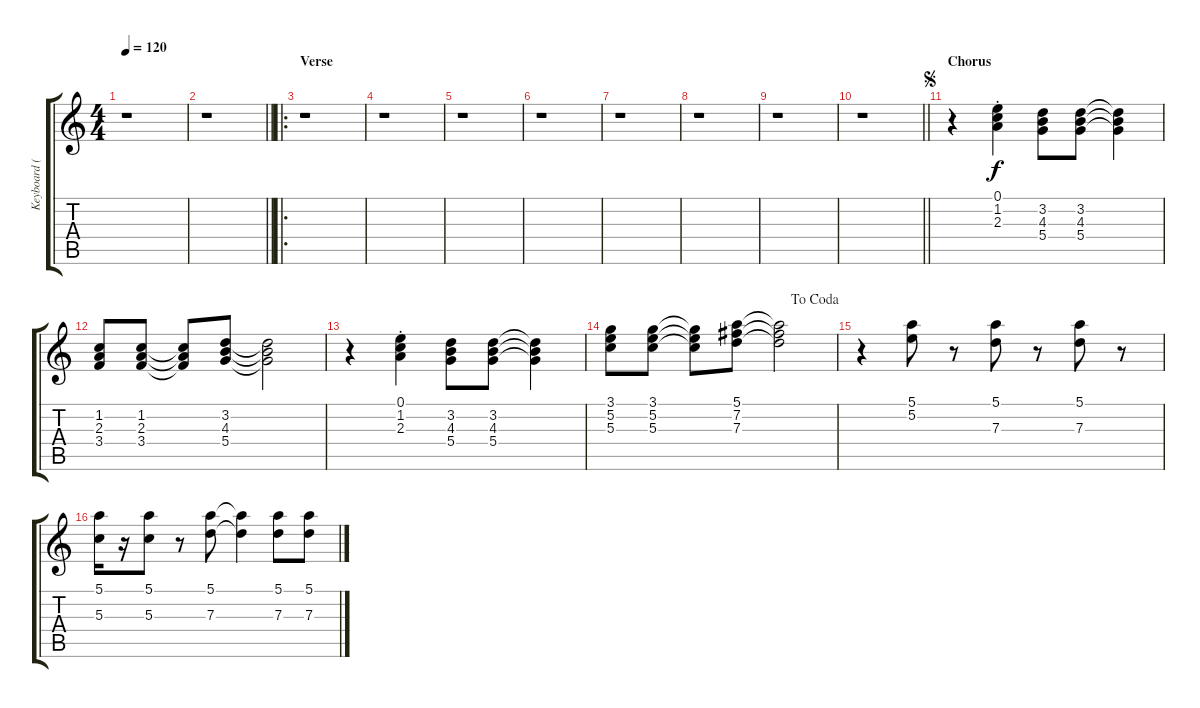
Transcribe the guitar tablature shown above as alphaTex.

\track ("Keyboard (1 octave higher)" "Keyboard (") {instrument lead2sawtooth}
\staff {score tabs}
\tuning (E5 B4 G4 D4 A3 E3) {hide}
\ts (4 4)
\tempo 120
\clef g2
\ks c
r.1{dy f instrument lead2sawtooth} |
\barLineRight lightlight
r.1 |
\ro
\section ("" "Verse")
r.1 |
r.1 |
r.1 |
r.1 |
r.1 |
r.1 |
r.1 |
\barLineRight lightlight
r.1 |
\section ("" "Chorus")
\jump segno
r.4 (0.1{st} 1.2{st} 2.3{st}).4 (3.2 4.3 5.4).8 (3.2 4.3 5.4).8 (3.2{t} 4.3{t} 5.4{t}).4 |
(1.2 2.3 3.4).8 (1.2 2.3 3.4).8 (1.2{t} 2.3{t} 3.4{t}).8 (3.2 4.3 5.4).8 (3.2{t} 4.3{t} 5.4{t}).2 |
r.4 (0.1{st} 1.2{st} 2.3{st}).4 (3.2 4.3 5.4).8 (3.2 4.3 5.4).8 (3.2{t} 4.3{t} 5.4{t}).4 |
\jump dacoda
(3.1 5.2 5.3).8 (3.1 5.2 5.3).8 (3.1{t} 5.2{t} 5.3{t}).8 (5.1 7.2 7.3).8 (5.1{t} 7.2{t} 7.3{t}).2 |
r.4 (5.1 5.2).8 r.8 (5.1 7.3).8 r.8 (5.1 7.3).8 r.8 |
(5.1 5.3).16 r.16 (5.1 5.3).8 r.8 (5.1 7.3).8 (5.1{t} 7.3{t}).4 (5.1 7.3).8 (5.1 7.3).8
